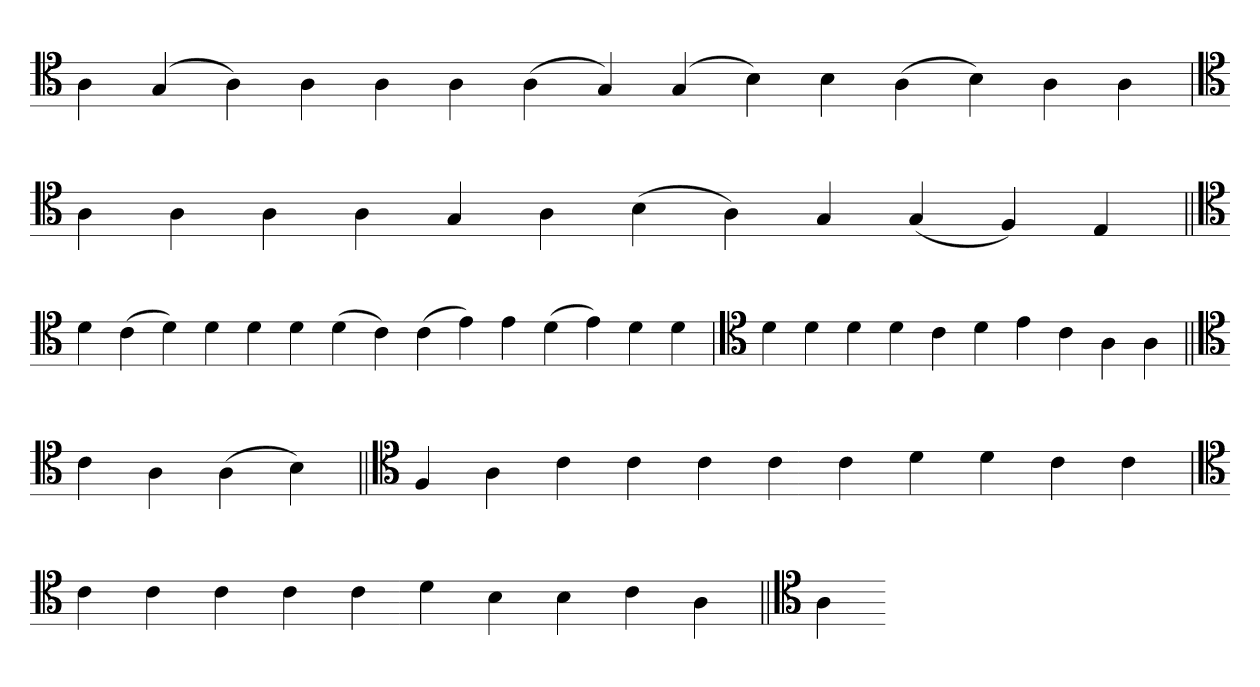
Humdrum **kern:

**kern
*part1
*staff1
*clefC4
=
4A
(4G
4A)
4A
4A
4A
(4A
4G)
(4G
4B)
4B
(4A
4B)
4A
4A
=
*clefC4
4A
4A
4A
4A
4G
4A
(4B
4A)
4G
(4G
4F)
4E
=||
*clefC4
4d
(4c
4d)
4d
4d
4d
(4d
4c)
(4c
4e)
4e
(4d
4e)
4d
4d
=
*clefC4
4d
4d
4d
4d
4c
4d
4e
4c
4A
4A
=||
*clefC4
4c
4A
(4A
4B)
=||
*clefC4
4F
4A
4c
4c
4c
4c
4c
4d
4d
4c
4c
=
*clefC4
4c
4c
4c
4c
4c
4d
4B
4B
4c
4A
=||
*clefC4
4A
=-
*-
